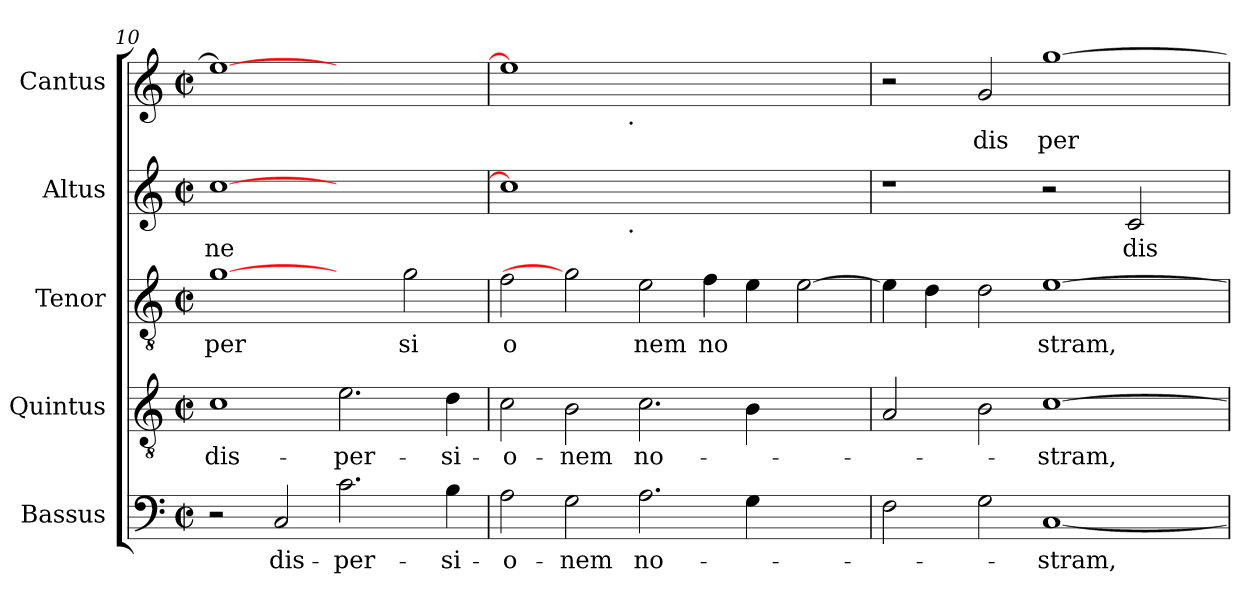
**kern	**text	**kern	**text	**kern	**text	**kern	**text	**kern	**text
*part5	*part5	*part4	*part4	*part3	*part3	*part2	*part2	*part1	*part1
*staff5	*staff5	*staff4	*staff4	*staff3	*staff3	*staff2	*staff2	*staff1	*staff1
*I"Bassus	*	*I"Quintus	*	*I"Tenor	*	*I"Altus	*	*I"Cantus	*
*clefF4	*	*clefGv2	*	*clefGv2	*	*clefG2	*	*clefG2	*
*M2/2	*	*M2/2	*	*M2/2	*	*M2/2	*	*M2/2	*
*met(c|)	*	*met(c|)	*	*met(c|)	*	*met(c|)	*	*met(c|)	*
=10	=10	=10	=10	=10	=10	=10	=10	=10	=10
!	!	!	!LO:LY:b:cj	!	!LO:LY:b:cj	!	!LO:LY:b:cj	!	!
2r	.	1c	dis-	[1g	per	[1cc	-ne	1ee_	.
!	!LO:LY:b:cj	!	!	!	!	!	!	!	!
2C/	dis-	.	.	.	.	.	.	.	.
!	!LO:LY:b:cj	!	!LO:LY:b:cj	!	!	!	!	!	!
2.c\	-per-	2.e\	-per-	2ryy	.	1ryy	.	1ryy	.
!	!	!	!	!	!LO:LY:b:cj	!	!	!	!
.	.	.	.	2g\	si	.	.	.	.
!	!LO:LY:b:cj	!	!LO:LY:b:cj	!	!	!	!	!	!
4B\	-si-	4d\	-si-	.	.	.	.	.	.
=11	=11	=11	=11	=11	=11	=11	=11	=11	=11
!	!LO:LY:b:cj	!	!LO:LY:b:cj	!	!LO:LY:b:cj	!	!	!	!
*	*	*	*	*	*	*^	*	*^	*
2A\	-o-	2c\	-o-	2f\	o	1cc]	2ryy	.	1ee]	2ryy	.
!	!LO:LY:b:cj	!	!LO:LY:b:cj	!	!	!	!	!	!	!	!
2G\	-nem	2B\	-nem	2g]	.	.	4...ryy	.	.	4...ryy	.
!	!	!	!	!	!	!	!	!	!	!LO:TX:b:t=.	!
!	!	!	!	!	!	!	!LO:TX:b:t=.	!	!	!	!
.	.	.	.	.	.	.	1ryy	.	.	1ryy	.
!	!LO:LY:b:cj	!	!LO:LY:b:cj	!	!LO:LY:b:cj	!	!	!	!	!	!
2.A\	no-	2.c\	no-	2e\	nem	1.ryy	.	.	1.ryy	.	.
!	!	!	!	!	!LO:LY:b:cj	!	!	!	!	!	!
.	.	.	.	4f\	no	.	.	.	.	.	.
4G\	.	4B\	.	4e\	.	.	.	.	.	.	.
.	.	.	.	.	.	.	2ryy	.	.	2ryy	.
2ryy	.	2ryy	.	[>2e\	.	.	.	.	.	.	.
.	.	.	.	.	.	.	32ryy	.	.	32ryy	.
*	*	*	*	*	*	*v	*v	*	*	*	*
*	*	*	*	*	*	*	*	*v	*v	*
!!LO:LB:g=z
=12	=12	=12	=12	=12	=12	=12	=12	=12	=12
*^	*	*^	*	*^	*	*	*	*	*
2F\	4ryy	.	2A/	4ryy	.	4e\]	4ryy	.	1r	.	2r	.
.	32.ryy	.	.	32.ryy	.	4d\	32.ryy	.	.	.	.	.
.	1ryy	.	.	1ryy	.	.	1ryy	.	.	.	.	.
!	!	!	!	!	!	!	!	!	!	!	!	!LO:LY:b:cj
2G\	.	.	2B\	.	.	2d\	.	.	.	.	2g/	dis
!	!	!LO:LY:b	!	!	!LO:LY:b	!	!	!LO:LY:b	!	!	!	!LO:LY:b:cj
[<1C	.	-stram,	[>1c	.	-stram,	[>1e	.	stram,	2r	.	[>1gg	per
.	2ryy	.	.	2ryy	.	.	2ryy	.	.	.	.	.
!	!	!	!	!	!	!	!	!	!	!LO:LY:b:cj	!	!
.	.	.	.	.	.	.	.	.	2c/	dis-	.	.
.	8ryy	.	.	8ryy	.	.	8ryy	.	.	.	.	.
.	16ryy	.	.	16ryy	.	.	16ryy	.	.	.	.	.
.	64ryy	.	.	64ryy	.	.	64ryy	.	.	.	.	.
*v	*v	*	*	*	*	*v	*v	*	*	*	*	*
*	*	*v	*v	*	*	*	*	*	*	*
=	=	=	=	=	=	=	=	=	=
*-	*-	*-	*-	*-	*-	*-	*-	*-	*-
